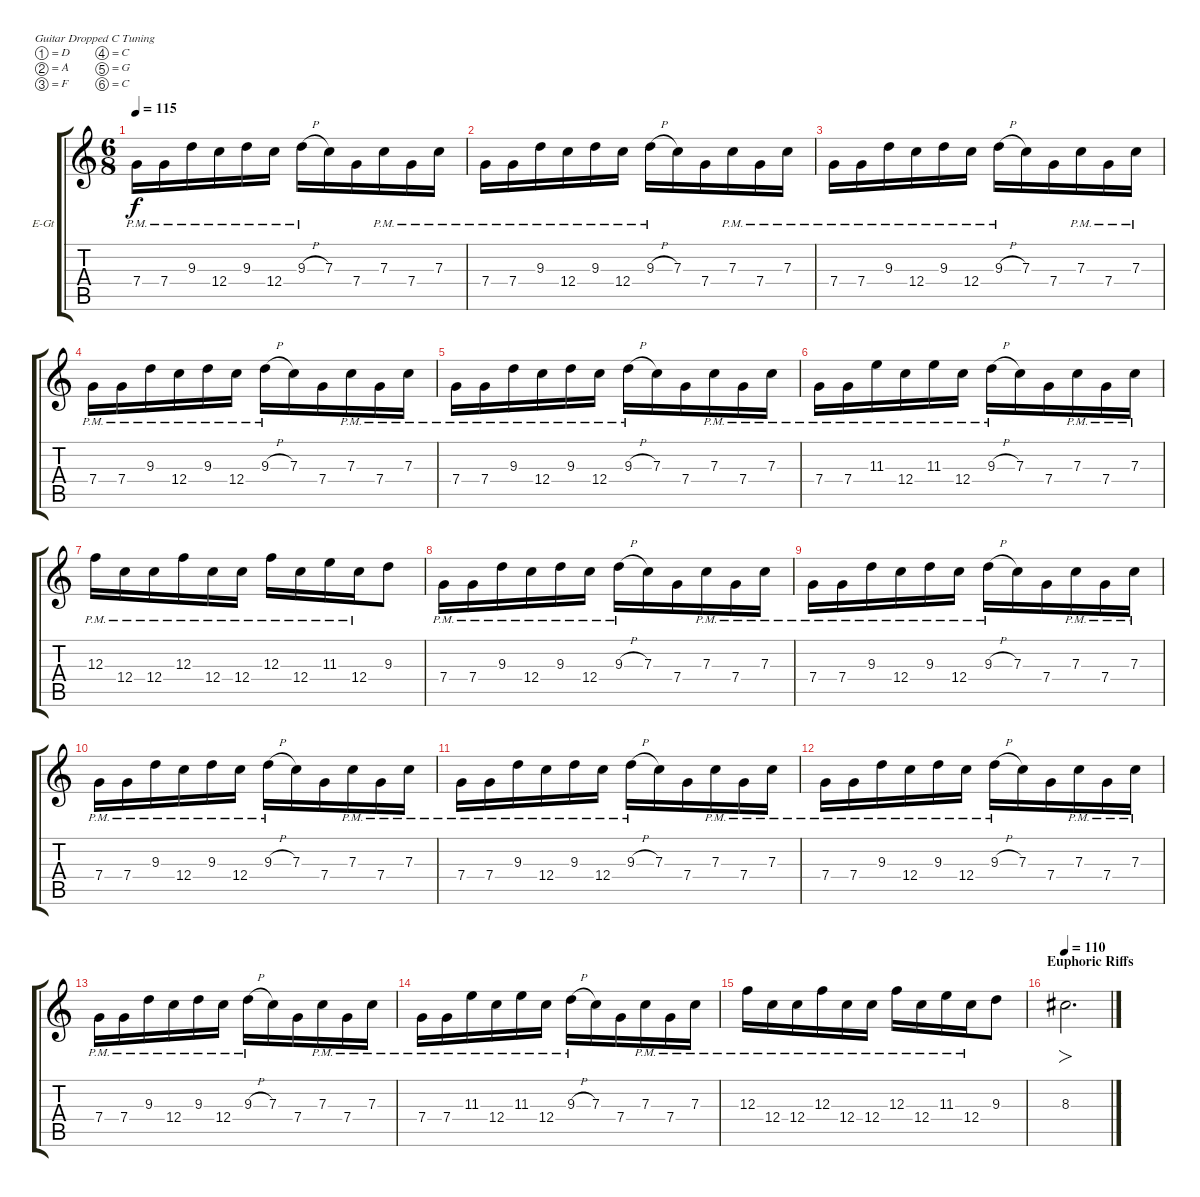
\bracketExtendMode groupsimilarinstruments
\firstSystemTrackNameOrientation horizontal
\otherSystemsTrackNameOrientation horizontal
\track ("Lead Overdub" "E-Gt") {instrument overdrivenguitar}
\staff {score tabs}
\tuning (D4 A3 F3 C3 G2 C2)
\ts (6 8)
\tempo 115
\clef g2
\ks c
7.4{pm}.16{dy f} 7.4{pm}.16 9.3{pm}.16 12.4{pm}.16 9.3{pm}.16 12.4{pm}.16 9.3{h pm}.16 7.3.16 7.4.16 7.3{pm}.16 7.4{pm}.16 7.3{pm}.16 |
7.4{pm}.16 7.4{pm}.16 9.3{pm}.16 12.4{pm}.16 9.3{pm}.16 12.4{pm}.16 9.3{h pm}.16 7.3.16 7.4.16 7.3{pm}.16 7.4{pm}.16 7.3{pm}.16 |
7.4{pm}.16 7.4{pm}.16 9.3{pm}.16 12.4{pm}.16 9.3{pm}.16 12.4{pm}.16 9.3{h pm}.16 7.3.16 7.4.16 7.3{pm}.16 7.4{pm}.16 7.3{pm}.16 |
7.4{pm}.16 7.4{pm}.16 9.3{pm}.16 12.4{pm}.16 9.3{pm}.16 12.4{pm}.16 9.3{h pm}.16 7.3.16 7.4.16 7.3{pm}.16 7.4{pm}.16 7.3{pm}.16 |
7.4{pm}.16 7.4{pm}.16 9.3{pm}.16 12.4{pm}.16 9.3{pm}.16 12.4{pm}.16 9.3{h pm}.16 7.3.16 7.4.16 7.3{pm}.16 7.4{pm}.16 7.3{pm}.16 |
7.4{pm}.16 7.4{pm}.16 11.3{pm}.16 12.4{pm}.16 11.3{pm}.16 12.4{pm}.16 9.3{h pm}.16 7.3.16 7.4.16 7.3{pm}.16 7.4{pm}.16 7.3{pm}.16 |
12.3{pm}.16 12.4{pm}.16 12.4{pm}.16 12.3{pm}.16 12.4{pm}.16 12.4{pm}.16 12.3{pm}.16 12.4{pm}.16 11.3{pm}.16 12.4{pm}.16 9.3.8 |
7.4{pm}.16 7.4{pm}.16 9.3{pm}.16 12.4{pm}.16 9.3{pm}.16 12.4{pm}.16 9.3{h pm}.16 7.3.16 7.4.16 7.3{pm}.16 7.4{pm}.16 7.3{pm}.16 |
7.4{pm}.16 7.4{pm}.16 9.3{pm}.16 12.4{pm}.16 9.3{pm}.16 12.4{pm}.16 9.3{h pm}.16 7.3.16 7.4.16 7.3{pm}.16 7.4{pm}.16 7.3{pm}.16 |
7.4{pm}.16 7.4{pm}.16 9.3{pm}.16 12.4{pm}.16 9.3{pm}.16 12.4{pm}.16 9.3{h pm}.16 7.3.16 7.4.16 7.3{pm}.16 7.4{pm}.16 7.3{pm}.16 |
7.4{pm}.16 7.4{pm}.16 9.3{pm}.16 12.4{pm}.16 9.3{pm}.16 12.4{pm}.16 9.3{h pm}.16 7.3.16 7.4.16 7.3{pm}.16 7.4{pm}.16 7.3{pm}.16 |
7.4{pm}.16 7.4{pm}.16 9.3{pm}.16 12.4{pm}.16 9.3{pm}.16 12.4{pm}.16 9.3{h pm}.16 7.3.16 7.4.16 7.3{pm}.16 7.4{pm}.16 7.3{pm}.16 |
7.4{pm}.16 7.4{pm}.16 9.3{pm}.16 12.4{pm}.16 9.3{pm}.16 12.4{pm}.16 9.3{h pm}.16 7.3.16 7.4.16 7.3{pm}.16 7.4{pm}.16 7.3{pm}.16 |
7.4{pm}.16 7.4{pm}.16 11.3{pm}.16 12.4{pm}.16 11.3{pm}.16 12.4{pm}.16 9.3{h pm}.16 7.3.16 7.4.16 7.3{pm}.16 7.4{pm}.16 7.3{pm}.16 |
12.3{pm}.16 12.4{pm}.16 12.4{pm}.16 12.3{pm}.16 12.4{pm}.16 12.4{pm}.16 12.3{pm}.16 12.4{pm}.16 11.3{pm}.16 12.4{pm}.16 9.3.8 |
\section ("" "Euphoric Riffs")
\tempo 110
8.3.2{fo d}
